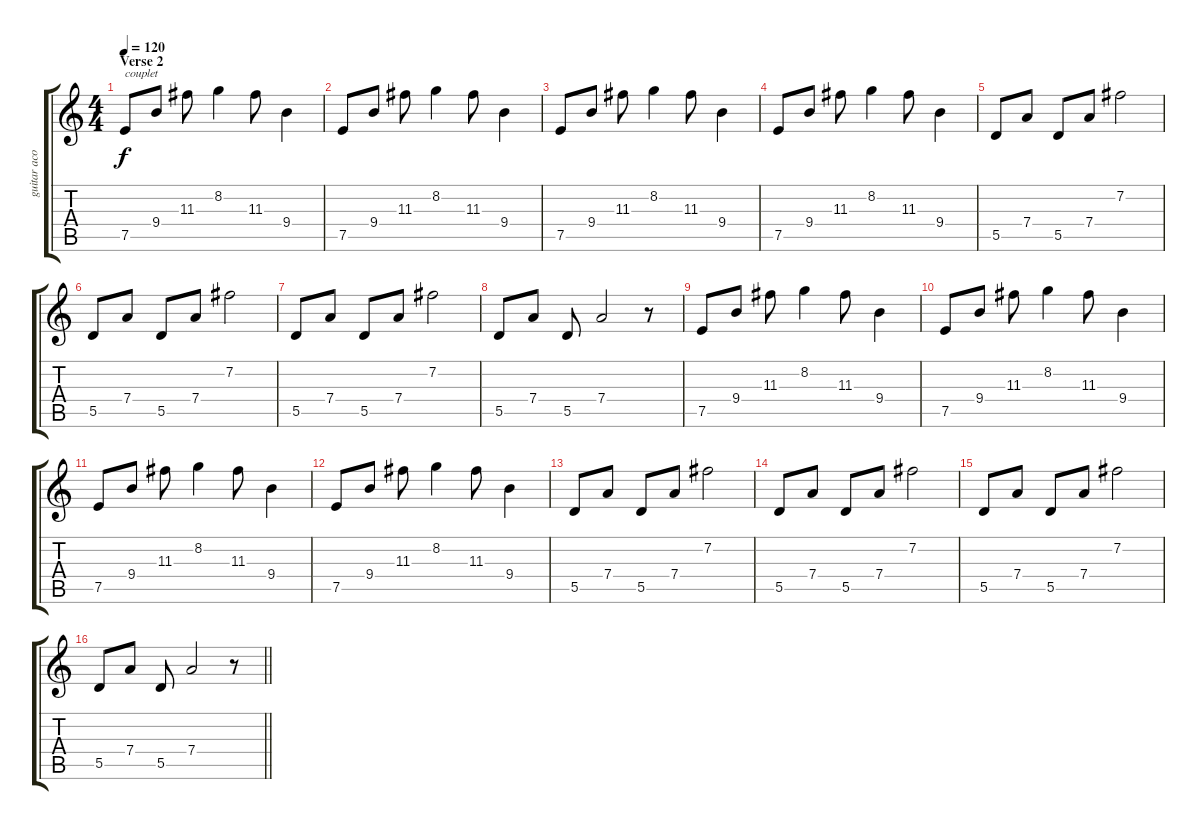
\track ("guitar acoustic" "guitar aco") {instrument acousticguitarsteel}
\staff {score tabs}
\tuning (E4 B3 G3 D3 A2 E2) {hide}
\ts (4 4)
\section ("" "Verse 2")
\tempo 120
\clef g2
\ks c
7.5.8{txt "couplet" dy f} 9.4.8 11.3.8 8.2.4 11.3.8 9.4.4 |
7.5.8 9.4.8 11.3.8 8.2.4 11.3.8 9.4.4 |
7.5.8 9.4.8 11.3.8 8.2.4 11.3.8 9.4.4 |
7.5.8 9.4.8 11.3.8 8.2.4 11.3.8 9.4.4 |
5.5.8 7.4.8 5.5.8 7.4.8 7.2.2 |
5.5.8 7.4.8 5.5.8 7.4.8 7.2.2 |
5.5.8 7.4.8 5.5.8 7.4.8 7.2.2 |
5.5.8 7.4.8 5.5.8 7.4.2 r.8 |
7.5.8 9.4.8 11.3.8 8.2.4 11.3.8 9.4.4 |
7.5.8 9.4.8 11.3.8 8.2.4 11.3.8 9.4.4 |
7.5.8 9.4.8 11.3.8 8.2.4 11.3.8 9.4.4 |
7.5.8 9.4.8 11.3.8 8.2.4 11.3.8 9.4.4 |
5.5.8 7.4.8 5.5.8 7.4.8 7.2.2 |
5.5.8 7.4.8 5.5.8 7.4.8 7.2.2 |
5.5.8 7.4.8 5.5.8 7.4.8 7.2.2 |
\barLineRight lightlight
5.5.8 7.4.8 5.5.8 7.4.2 r.8
